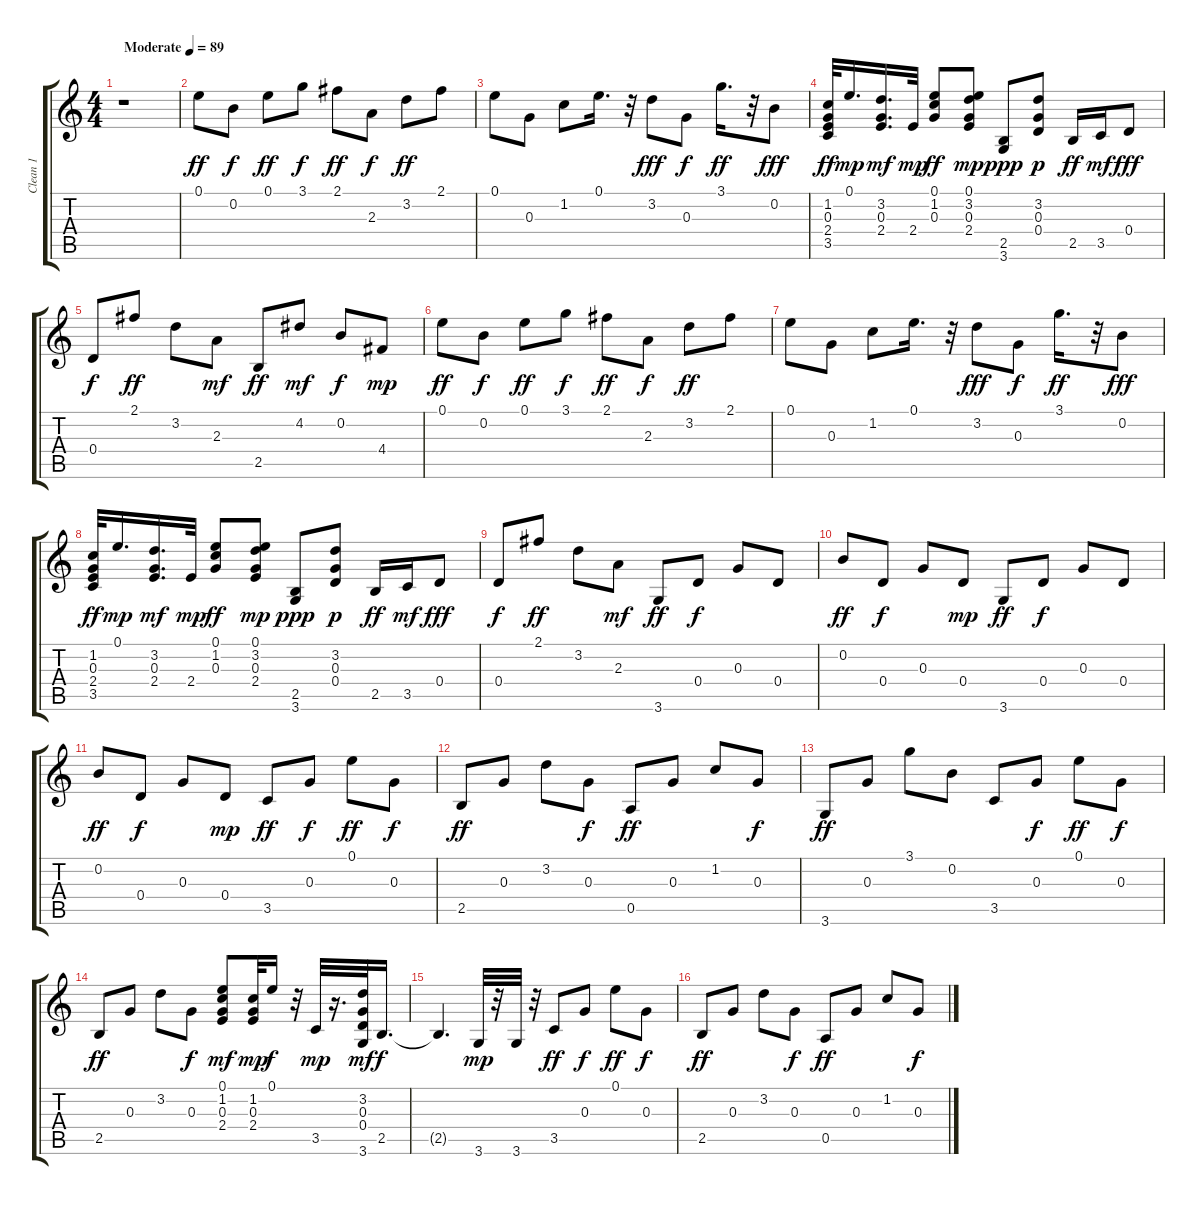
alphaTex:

\track ("Clean 1" "Clean 1") {instrument acousticguitarnylon}
\staff {score tabs}
\tuning (E4 B3 G3 D3 A2 E2) {hide}
\ts (4 4)
\tempo (89 "Moderate")
\clef g2
\ks c
r.1{dy ff instrument acousticguitarnylon} |
0.1.8 0.2.8{dy f} 0.1.8{dy ff} 3.1.8{dy f} 2.1.8{dy ff} 2.3.8{dy f} 3.2.8{dy ff} 2.1.8 |
0.1.8 0.3.8 1.2.8 0.1.16{d} r.32 3.2.8{dy fff} 0.3.8{dy f} 3.1.16{d dy ff} r.32 0.2.8{dy fff} |
(1.2 0.3 2.4 3.5).32{dy ff} 0.1.16{d dy mp} (3.2 0.3 2.4).16{d dy mf} 2.4.32{dy mp} (0.1 1.2 0.3).8{dy ff} (0.1 3.2 0.3 2.4).8{dy mp} (2.5 3.6).8{dy ppp} (3.2 0.3 0.4).8{dy p} 2.5.16{dy ff} 3.5.16{dy mf} 0.4.8{dy fff} |
0.4.8{dy f} 2.1.8{dy ff} 3.2.8 2.3.8{dy mf} 2.5.8{dy ff} 4.2.8{dy mf} 0.2.8{dy f} 4.4.8{dy mp} |
0.1.8{dy ff} 0.2.8{dy f} 0.1.8{dy ff} 3.1.8{dy f} 2.1.8{dy ff} 2.3.8{dy f} 3.2.8{dy ff} 2.1.8 |
0.1.8 0.3.8 1.2.8 0.1.16{d} r.32 3.2.8{dy fff} 0.3.8{dy f} 3.1.16{d dy ff} r.32 0.2.8{dy fff} |
(1.2 0.3 2.4 3.5).32{dy ff} 0.1.16{d dy mp} (3.2 0.3 2.4).16{d dy mf} 2.4.32{dy mp} (0.1 1.2 0.3).8{dy ff} (0.1 3.2 0.3 2.4).8{dy mp} (2.5 3.6).8{dy ppp} (3.2 0.3 0.4).8{dy p} 2.5.16{dy ff} 3.5.16{dy mf} 0.4.8{dy fff} |
0.4.8{dy f} 2.1.8{dy ff} 3.2.8 2.3.8{dy mf} 3.6.8{dy ff} 0.4.8{dy f} 0.3.8 0.4.8 |
0.2.8{dy ff} 0.4.8{dy f} 0.3.8 0.4.8{dy mp} 3.6.8{dy ff} 0.4.8{dy f} 0.3.8 0.4.8 |
0.2.8{dy ff} 0.4.8{dy f} 0.3.8 0.4.8{dy mp} 3.5.8{dy ff} 0.3.8{dy f} 0.1.8{dy ff} 0.3.8{dy f} |
2.5.8{dy ff} 0.3.8 3.2.8 0.3.8{dy f} 0.5.8{dy ff} 0.3.8 1.2.8 0.3.8{dy f} |
3.6.8{dy ff} 0.3.8 3.1.8 0.2.8 3.5.8 0.3.8{dy f} 0.1.8{dy ff} 0.3.8{dy f} |
2.5.8{dy ff} 0.3.8 3.2.8 0.3.8{dy f} (0.1 1.2 0.3 2.4).8{dy mf} (1.2 0.3 2.4).32{dy mp} 0.1.16{dy f} r.32 3.5.32{dy mp} r.16{d} (3.2 0.3 0.4 3.6).32{dy mf} 2.5.16{d dy f} |
2.5{t}.4{d} 3.6.32{dy mp} r.32 3.6.32 r.32 3.5.8{dy ff} 0.3.8{dy f} 0.1.8{dy ff} 0.3.8{dy f} |
2.5.8{dy ff} 0.3.8 3.2.8 0.3.8{dy f} 0.5.8{dy ff} 0.3.8 1.2.8 0.3.8{dy f}
